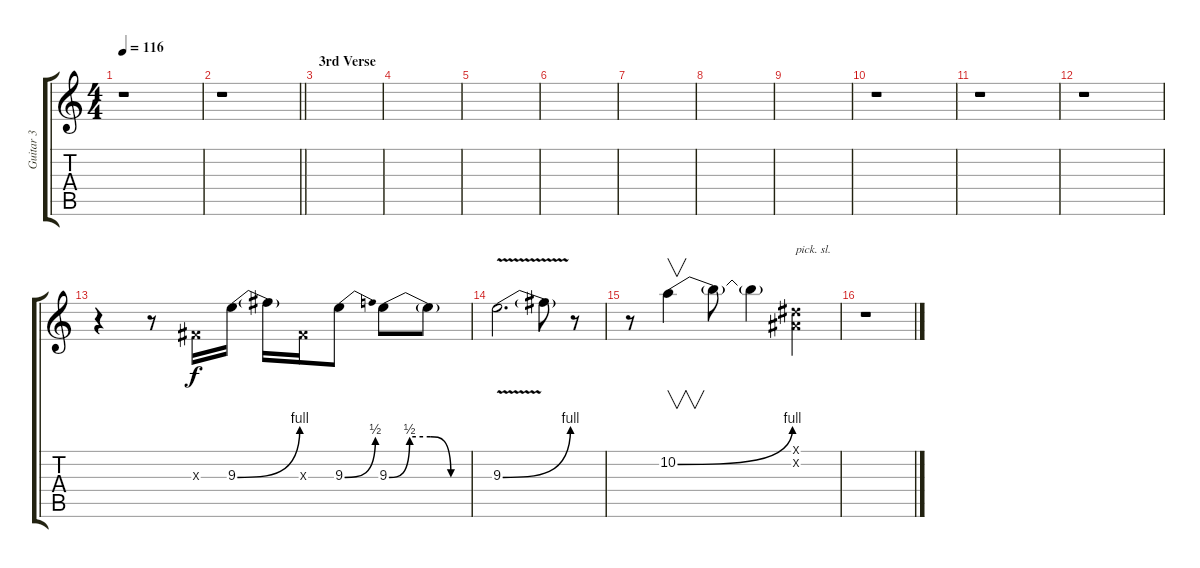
\track ("Guitar 3" "Guitar 3") {instrument acousticguitarsteel}
\staff {score tabs}
\tuning (E4 B3 G3 D3 A2 E2) {hide}
\ts (4 4)
\tempo 116
\clef g2
\ks c
r.1{dy f} |
\barLineRight lightlight
r.1 |
\section ("" "3rd Verse")
|
|
|
|
|
|
|
r.1 |
r.1 |
r.1 |
r.4 r.8 -1.3{x}.16 9.3{be (bend 0 0 60 4)}.16 9.3{t}.16 -1.3{x}.16 9.3{be (bend 0 0 60 2)}.8 9.3{be (custom 0 0 15 2 30 2 45 0 60 0)}.8 9.3{t}.8 |
9.3{be (bend 0 0 60 4) v}.2{d} 9.3{t}.8 r.8 |
r.8 10.2{be (bend 0 0 60 4)}.4{v} 10.2{t}.8 10.2{t}.4 (-1.1{x} -1.2{x}).4{txt "pick. sl."} |
r.1
